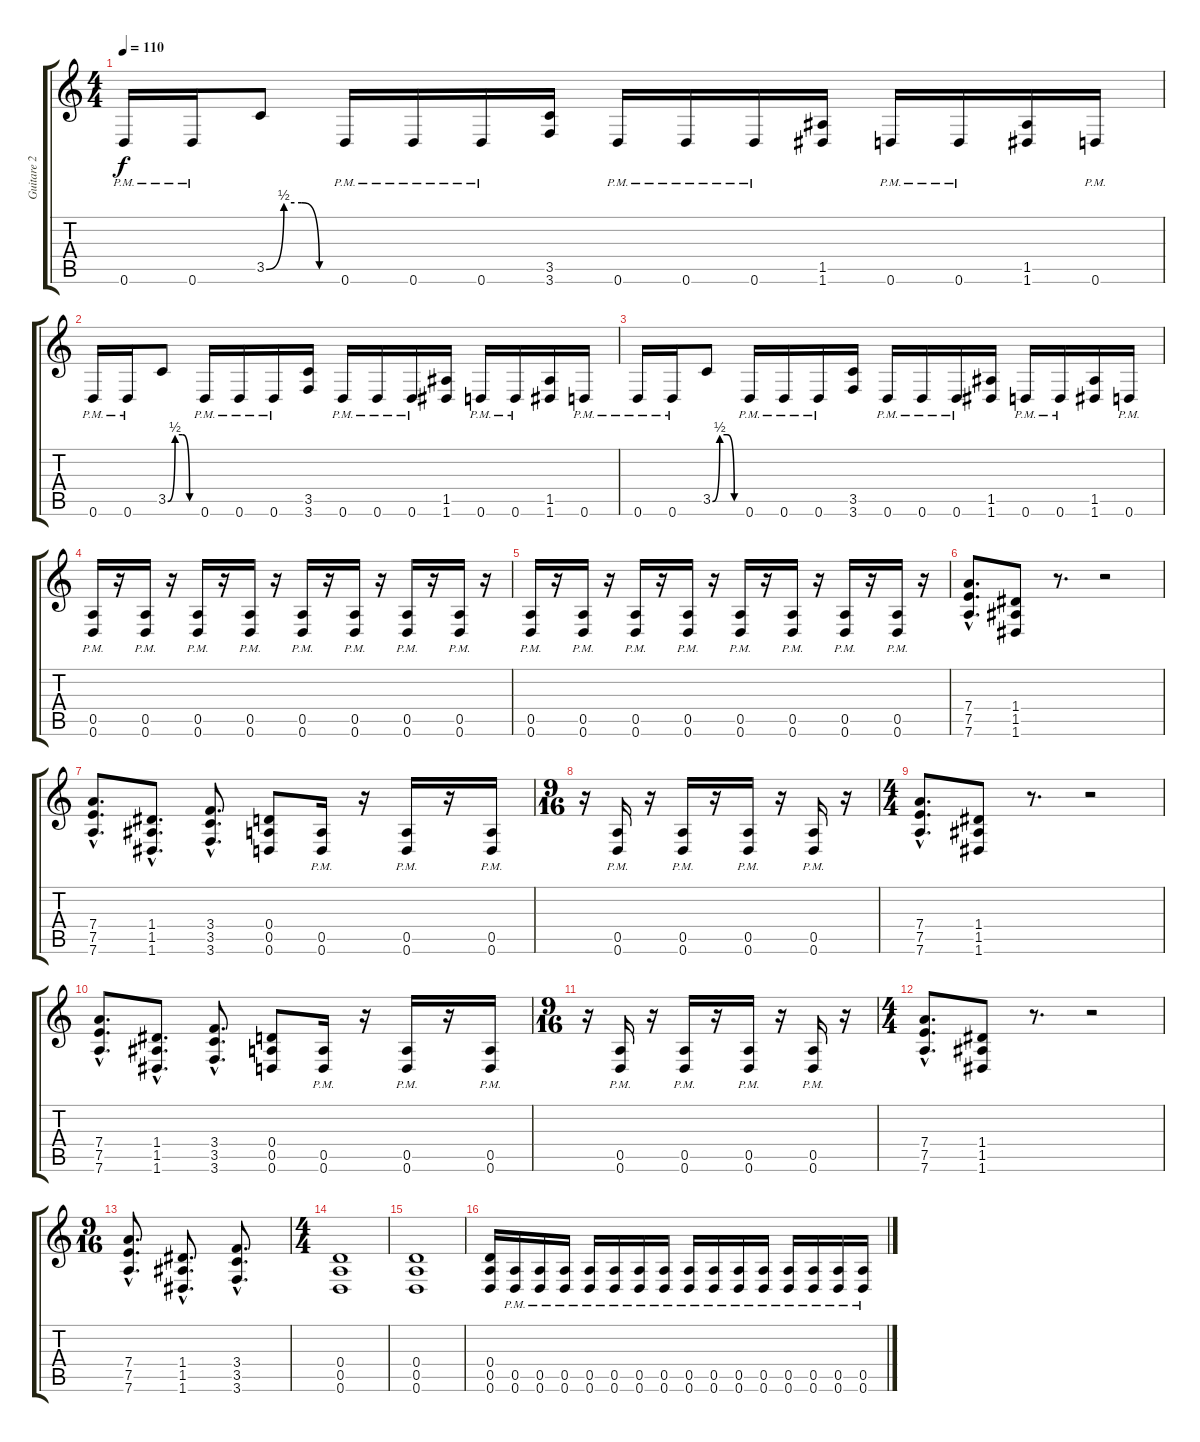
\track ("Guitare 2" "Guitare 2") {instrument distortionguitar}
\staff {score tabs}
\tuning (E4 B3 G3 D3 A2 D2) {hide}
\ts (4 4)
\tempo 110
\clef g2
\ks c
0.6{pm}.16{dy f} 0.6{pm}.16 3.5{be (custom 0 0 15 2 30 2 45 0 60 0)}.8 0.6{pm}.16 0.6{pm}.16 0.6{pm}.16 (3.5 3.6).16 0.6{pm}.16 0.6{pm}.16 0.6{pm}.16 (1.5 1.6).16 0.6{pm}.16 0.6{pm}.16 (1.5 1.6).16 0.6{pm}.16 |
0.6{pm}.16 0.6{pm}.16 3.5{be (custom 0 0 15 2 30 2 45 0 60 0)}.8 0.6{pm}.16 0.6{pm}.16 0.6{pm}.16 (3.5 3.6).16 0.6{pm}.16 0.6{pm}.16 0.6{pm}.16 (1.5 1.6).16 0.6{pm}.16 0.6{pm}.16 (1.5 1.6).16 0.6{pm}.16 |
0.6{pm}.16 0.6{pm}.16 3.5{be (custom 0 0 15 2 30 2 45 0 60 0)}.8 0.6{pm}.16 0.6{pm}.16 0.6{pm}.16 (3.5 3.6).16 0.6{pm}.16 0.6{pm}.16 0.6{pm}.16 (1.5 1.6).16 0.6{pm}.16 0.6{pm}.16 (1.5 1.6).16 0.6{pm}.16 |
\section ("" "")
(0.5{pm} 0.6{pm}).16 r.16 (0.5{pm} 0.6{pm}).16 r.16 (0.5{pm} 0.6{pm}).16 r.16 (0.5{pm} 0.6{pm}).16 r.16 (0.5{pm} 0.6{pm}).16 r.16 (0.5{pm} 0.6{pm}).16 r.16 (0.5{pm} 0.6{pm}).16 r.16 (0.5{pm} 0.6{pm}).16 r.16 |
(0.5{pm} 0.6{pm}).16 r.16 (0.5{pm} 0.6{pm}).16 r.16 (0.5{pm} 0.6{pm}).16 r.16 (0.5{pm} 0.6{pm}).16 r.16 (0.5{pm} 0.6{pm}).16 r.16 (0.5{pm} 0.6{pm}).16 r.16 (0.5{pm} 0.6{pm}).16 r.16 (0.5{pm} 0.6{pm}).16 r.16 |
\section ("" "")
(7.4 7.5{hac} 7.6{hac}).8{d} (1.4 1.5 1.6).8 r.8{d} r.2 |
(7.4{hac} 7.5{hac} 7.6{hac}).8{d} (1.4{hac} 1.5{hac} 1.6{hac}).8{d} (3.4{hac} 3.5{hac} 3.6{hac}).8{d} (0.4 0.5 0.6).8 (0.5{pm} 0.6{pm}).16 r.16 (0.5{pm} 0.6{pm}).16 r.16 (0.5{pm} 0.6{pm}).16 |
\ts (9 16)
r.16 (0.5{pm} 0.6{pm}).16 r.16 (0.5{pm} 0.6{pm}).16 r.16 (0.5{pm} 0.6{pm}).16 r.16 (0.5{pm} 0.6{pm}).16 r.16 |
\ts (4 4)
(7.4 7.5{hac} 7.6{hac}).8{d} (1.4 1.5 1.6).8 r.8{d} r.2 |
(7.4{hac} 7.5{hac} 7.6{hac}).8{d} (1.4{hac} 1.5{hac} 1.6{hac}).8{d} (3.4{hac} 3.5{hac} 3.6{hac}).8{d} (0.4 0.5 0.6).8 (0.5{pm} 0.6{pm}).16 r.16 (0.5{pm} 0.6{pm}).16 r.16 (0.5{pm} 0.6{pm}).16 |
\ts (9 16)
r.16 (0.5{pm} 0.6{pm}).16 r.16 (0.5{pm} 0.6{pm}).16 r.16 (0.5{pm} 0.6{pm}).16 r.16 (0.5{pm} 0.6{pm}).16 r.16 |
\ts (4 4)
(7.4 7.5{hac} 7.6{hac}).8{d} (1.4 1.5 1.6).8 r.8{d} r.2 |
\ts (9 16)
(7.4{hac} 7.5{hac} 7.6{hac}).8{d} (1.4{hac} 1.5{hac} 1.6{hac}).8{d} (3.4{hac} 3.5{hac} 3.6{hac}).8{d} |
\ts (4 4)
\section ("" "")
(0.4 0.5 0.6).1 |
(0.4 0.5 0.6).1 |
(0.4 0.5 0.6).16 (0.5{pm} 0.6{pm}).16 (0.5{pm} 0.6{pm}).16 (0.5{pm} 0.6{pm}).16 (0.5{pm} 0.6{pm}).16 (0.5{pm} 0.6{pm}).16 (0.5{pm} 0.6{pm}).16 (0.5{pm} 0.6{pm}).16 (0.5{pm} 0.6{pm}).16 (0.5{pm} 0.6{pm}).16 (0.5{pm} 0.6{pm}).16 (0.5{pm} 0.6{pm}).16 (0.5{pm} 0.6{pm}).16 (0.5{pm} 0.6{pm}).16 (0.5{pm} 0.6{pm}).16 (0.5{pm} 0.6{pm}).16
